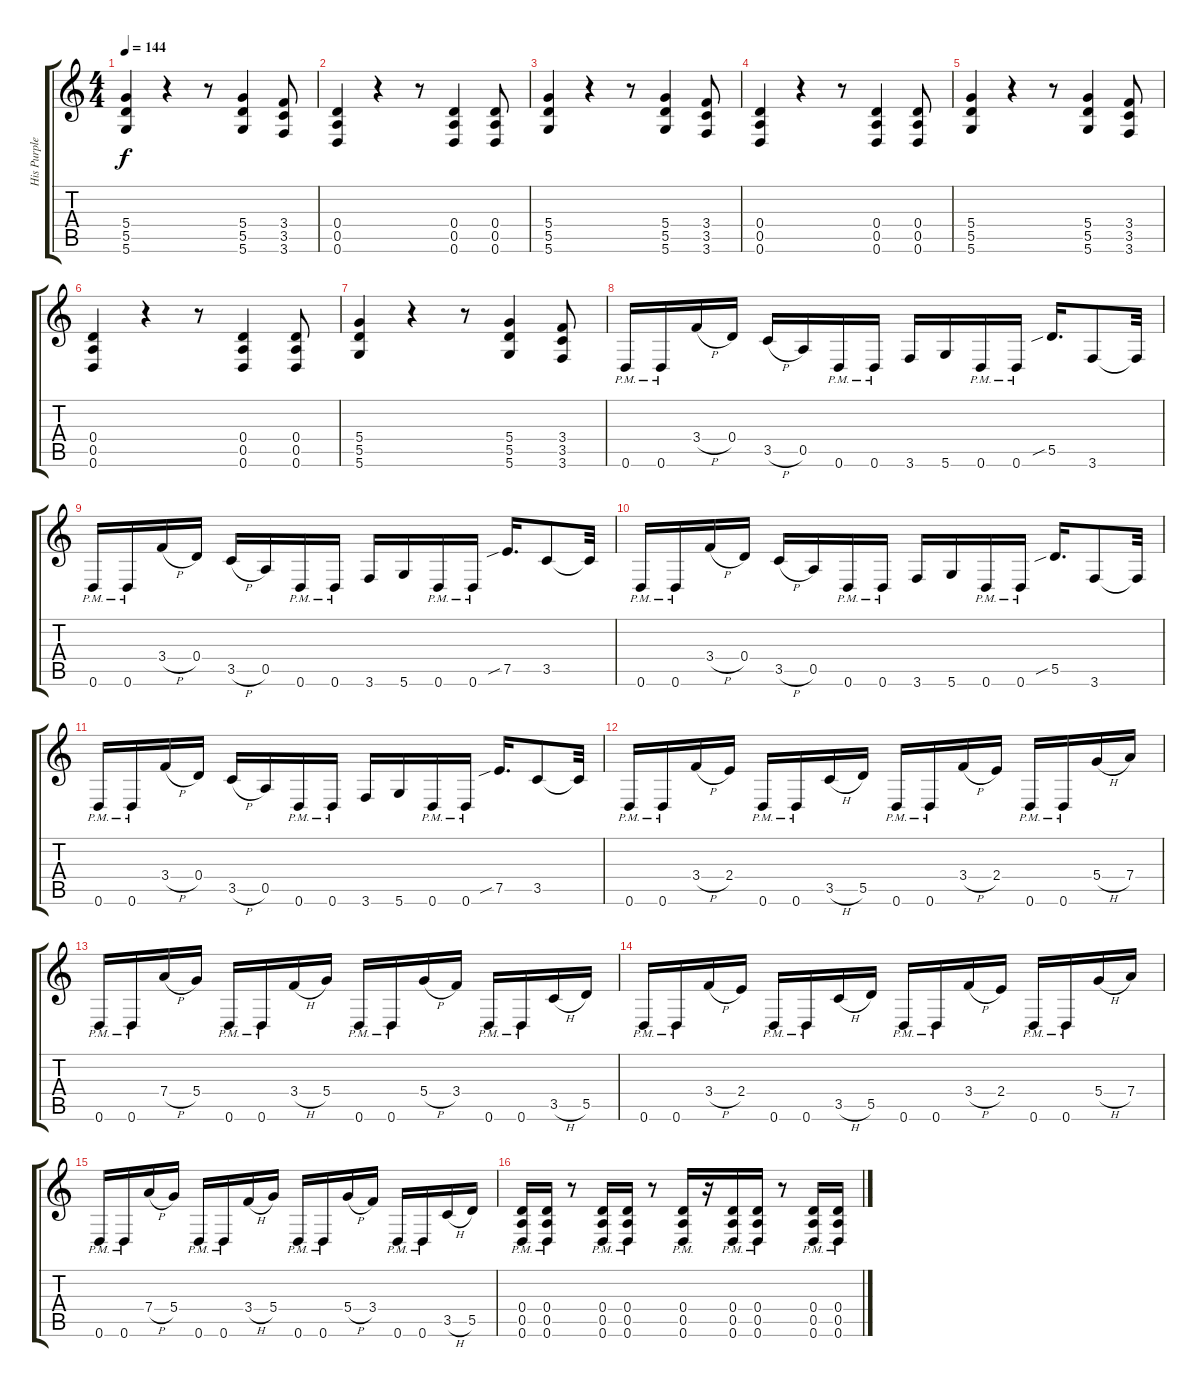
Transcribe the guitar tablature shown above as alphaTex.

\track ("His Purple Majesty" "His Purple") {instrument distortionguitar}
\staff {score tabs}
\tuning (E4 B3 G3 D3 A2 D2) {hide}
\ts (4 4)
\tempo 144
\clef g2
\ks c
(5.4 5.5 5.6).4{dy f} r.4 r.8 (5.4 5.5 5.6).4 (3.4 3.5 3.6).8 |
(0.4 0.5 0.6).4 r.4 r.8 (0.4 0.5 0.6).4 (0.4 0.5 0.6).8 |
(5.4 5.5 5.6).4 r.4 r.8 (5.4 5.5 5.6).4 (3.4 3.5 3.6).8 |
(0.4 0.5 0.6).4 r.4 r.8 (0.4 0.5 0.6).4 (0.4 0.5 0.6).8 |
(5.4 5.5 5.6).4 r.4 r.8 (5.4 5.5 5.6).4 (3.4 3.5 3.6).8 |
(0.4 0.5 0.6).4 r.4 r.8 (0.4 0.5 0.6).4 (0.4 0.5 0.6).8 |
(5.4 5.5 5.6).4 r.4 r.8 (5.4 5.5 5.6).4 (3.4 3.5 3.6).8 |
0.6{pm}.16 0.6{pm}.16 3.4{h}.16 0.4.16 3.5{h}.16 0.5.16 0.6{pm}.16 0.6{pm}.16 3.6.16 5.6.16 0.6{pm}.16 0.6{pm}.16 5.5{sib}.16{d} 3.6.8 3.6{t}.32 |
0.6{pm}.16 0.6{pm}.16 3.4{h}.16 0.4.16 3.5{h}.16 0.5.16 0.6{pm}.16 0.6{pm}.16 3.6.16 5.6.16 0.6{pm}.16 0.6{pm}.16 7.5{sib}.16{d} 3.5.8 3.5{t}.32 |
0.6{pm}.16 0.6{pm}.16 3.4{h}.16 0.4.16 3.5{h}.16 0.5.16 0.6{pm}.16 0.6{pm}.16 3.6.16 5.6.16 0.6{pm}.16 0.6{pm}.16 5.5{sib}.16{d} 3.6.8 3.6{t}.32 |
0.6{pm}.16 0.6{pm}.16 3.4{h}.16 0.4.16 3.5{h}.16 0.5.16 0.6{pm}.16 0.6{pm}.16 3.6.16 5.6.16 0.6{pm}.16 0.6{pm}.16 7.5{sib}.16{d} 3.5.8 3.5{t}.32 |
0.6{pm}.16 0.6{pm}.16 3.4{h}.16 2.4.16 0.6{pm}.16 0.6{pm}.16 3.5{h}.16 5.5.16 0.6{pm}.16 0.6{pm}.16 3.4{h}.16 2.4.16 0.6{pm}.16 0.6{pm}.16 5.4{h}.16 7.4.16 |
0.6{pm}.16 0.6{pm}.16 7.4{h}.16 5.4.16 0.6{pm}.16 0.6{pm}.16 3.4{h}.16 5.4.16 0.6{pm}.16 0.6{pm}.16 5.4{h}.16 3.4.16 0.6{pm}.16 0.6{pm}.16 3.5{h}.16 5.5.16 |
0.6{pm}.16 0.6{pm}.16 3.4{h}.16 2.4.16 0.6{pm}.16 0.6{pm}.16 3.5{h}.16 5.5.16 0.6{pm}.16 0.6{pm}.16 3.4{h}.16 2.4.16 0.6{pm}.16 0.6{pm}.16 5.4{h}.16 7.4.16 |
0.6{pm}.16 0.6{pm}.16 7.4{h}.16 5.4.16 0.6{pm}.16 0.6{pm}.16 3.4{h}.16 5.4.16 0.6{pm}.16 0.6{pm}.16 5.4{h}.16 3.4.16 0.6{pm}.16 0.6{pm}.16 3.5{h}.16 5.5.16 |
(0.4{pm} 0.5{pm} 0.6{pm}).16 (0.4{pm} 0.5{pm} 0.6{pm}).16 r.8 (0.4{pm} 0.5{pm} 0.6{pm}).16 (0.4{pm} 0.5{pm} 0.6{pm}).16 r.8 (0.4{pm} 0.5{pm} 0.6{pm}).16 r.16 (0.4{pm} 0.5{pm} 0.6{pm}).16 (0.4{pm} 0.5{pm} 0.6{pm}).16 r.8 (0.4{pm} 0.5{pm} 0.6{pm}).16 (0.4{pm} 0.5{pm} 0.6{pm}).16
